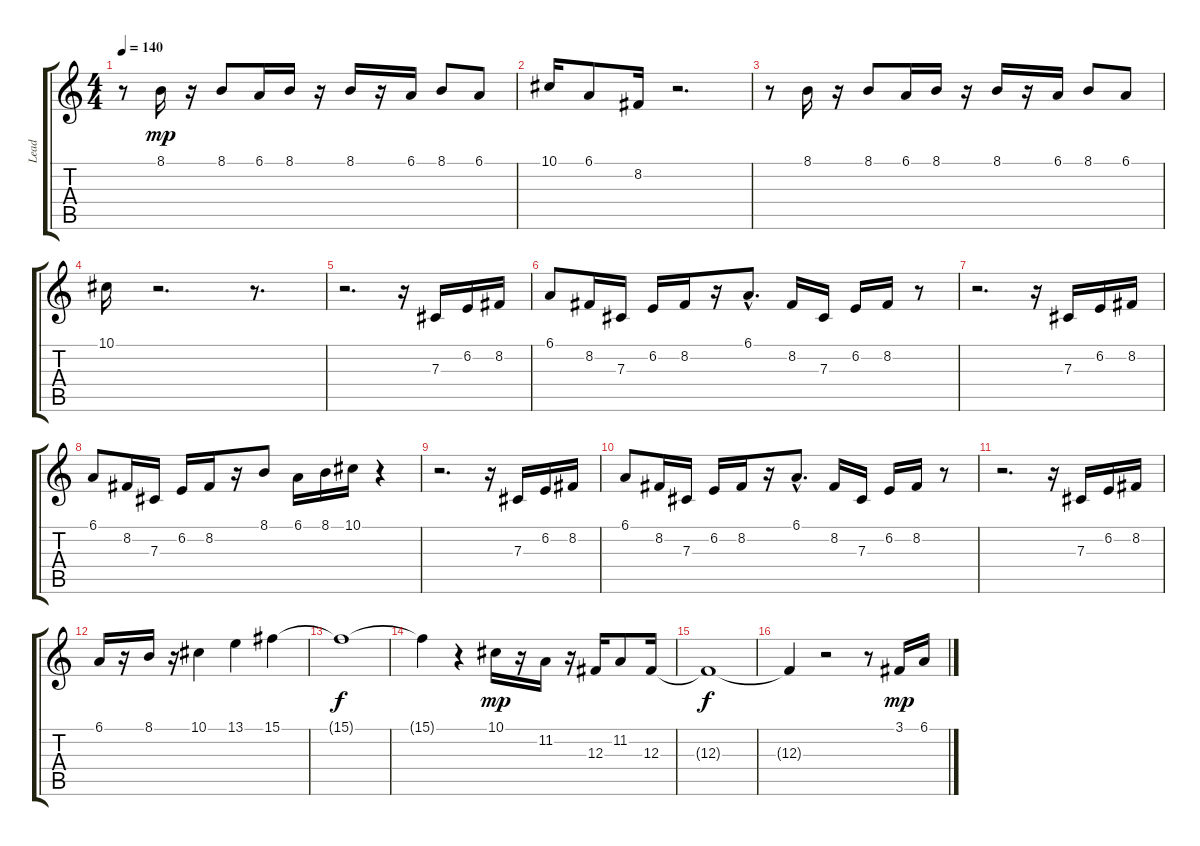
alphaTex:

\track ("Lead" "Lead") {instrument lead2sawtooth}
\staff {score tabs}
\tuning (Eb4 Bb3 Gb3 Db3 Ab2 Eb2) {hide}
\ts (4 4)
\tempo 140
\clef g2
\ks c
r.8{dy mp} 8.1.16 r.16 8.1.8 6.1.16 8.1.16 r.16 8.1.16 r.16 6.1.16 8.1.8 6.1.8 |
10.1.16 6.1.8 8.2.16 r.2{d} |
r.8 8.1.16 r.16 8.1.8 6.1.16 8.1.16 r.16 8.1.16 r.16 6.1.16 8.1.8 6.1.8 |
10.1.16 r.2{d} r.8{d} |
r.2{d} r.16 7.3.16 6.2.16 8.2.16 |
6.1.8 8.2.16 7.3.16 6.2.16 8.2.16 r.16 6.1{hac}.8{d} 8.2.16 7.3.16 6.2.16 8.2.16 r.8 |
r.2{d} r.16 7.3.16 6.2.16 8.2.16 |
6.1.8 8.2.16 7.3.16 6.2.16 8.2.16 r.16 8.1.8 6.1.16 8.1.16 10.1.16 r.4 |
r.2{d} r.16 7.3.16 6.2.16 8.2.16 |
6.1.8 8.2.16 7.3.16 6.2.16 8.2.16 r.16 6.1{hac}.8{d} 8.2.16 7.3.16 6.2.16 8.2.16 r.8 |
r.2{d} r.16 7.3.16 6.2.16 8.2.16 |
6.1.16 r.16 8.1.16 r.16 10.1.4 13.1.4 15.1.4 |
15.1{t}.1{dy f} |
15.1{t}.4 r.4 10.1.16{dy mp} r.16 11.2.16 r.16 12.3.16 11.2.8 12.3.16 |
12.3{t}.1{dy f} |
12.3{t}.4 r.2 r.8 3.1.16{dy mp} 6.1.16
